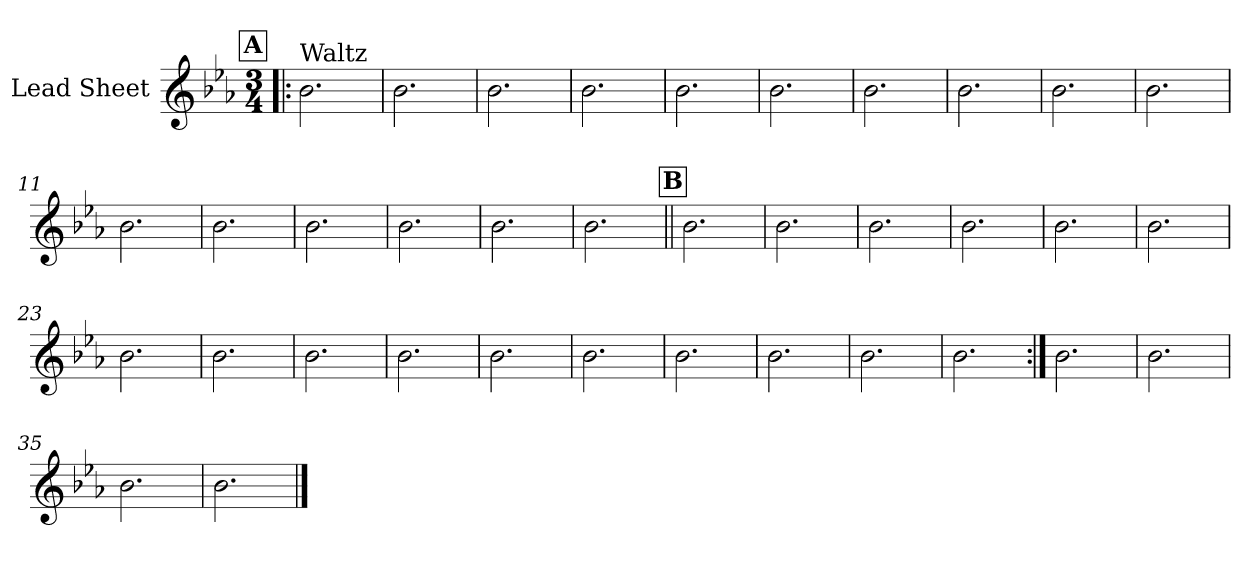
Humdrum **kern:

**kern
*part1
*staff1
*I"Lead Sheet
*clefG2
*k[b-e-a-]
*E-:
*M3/4
!!LO:REH:place=s1:a:fs=14:t=A
=1!|:
!LO:TX:a:t=Waltz
2.b-\
=2
2.b-\
=3
2.b-\
=4
2.b-\
!!LO:LB:g=z
=5
2.b-\
=6
2.b-\
=7
2.b-\
=8
2.b-\
!!LO:LB:g=z
=9
2.b-\
=10
2.b-\
=11
2.b-\
=12
2.b-\
!!LO:LB:g=z
=13
2.b-\
=14
2.b-\
=15
2.b-\
=16
2.b-\
!!LO:LB:g=z
!!LO:REH:place=s1:a:fs=14:t=B
=17||
2.b-\
=18
2.b-\
=19
2.b-\
=20
2.b-\
!!LO:LB:g=z
=21
2.b-\
=22
2.b-\
=23
2.b-\
=24
2.b-\
!!LO:LB:g=z
=25
2.b-\
=26
2.b-\
=27
2.b-\
=28
2.b-\
!!LO:LB:g=z
=29
2.b-\
=30
2.b-\
=31
2.b-\
=32
2.b-\
!!LO:LB:g=z
=33:|!
2.b-\
=34
2.b-\
=35
2.b-\
=36
2.b-\
==
*-
